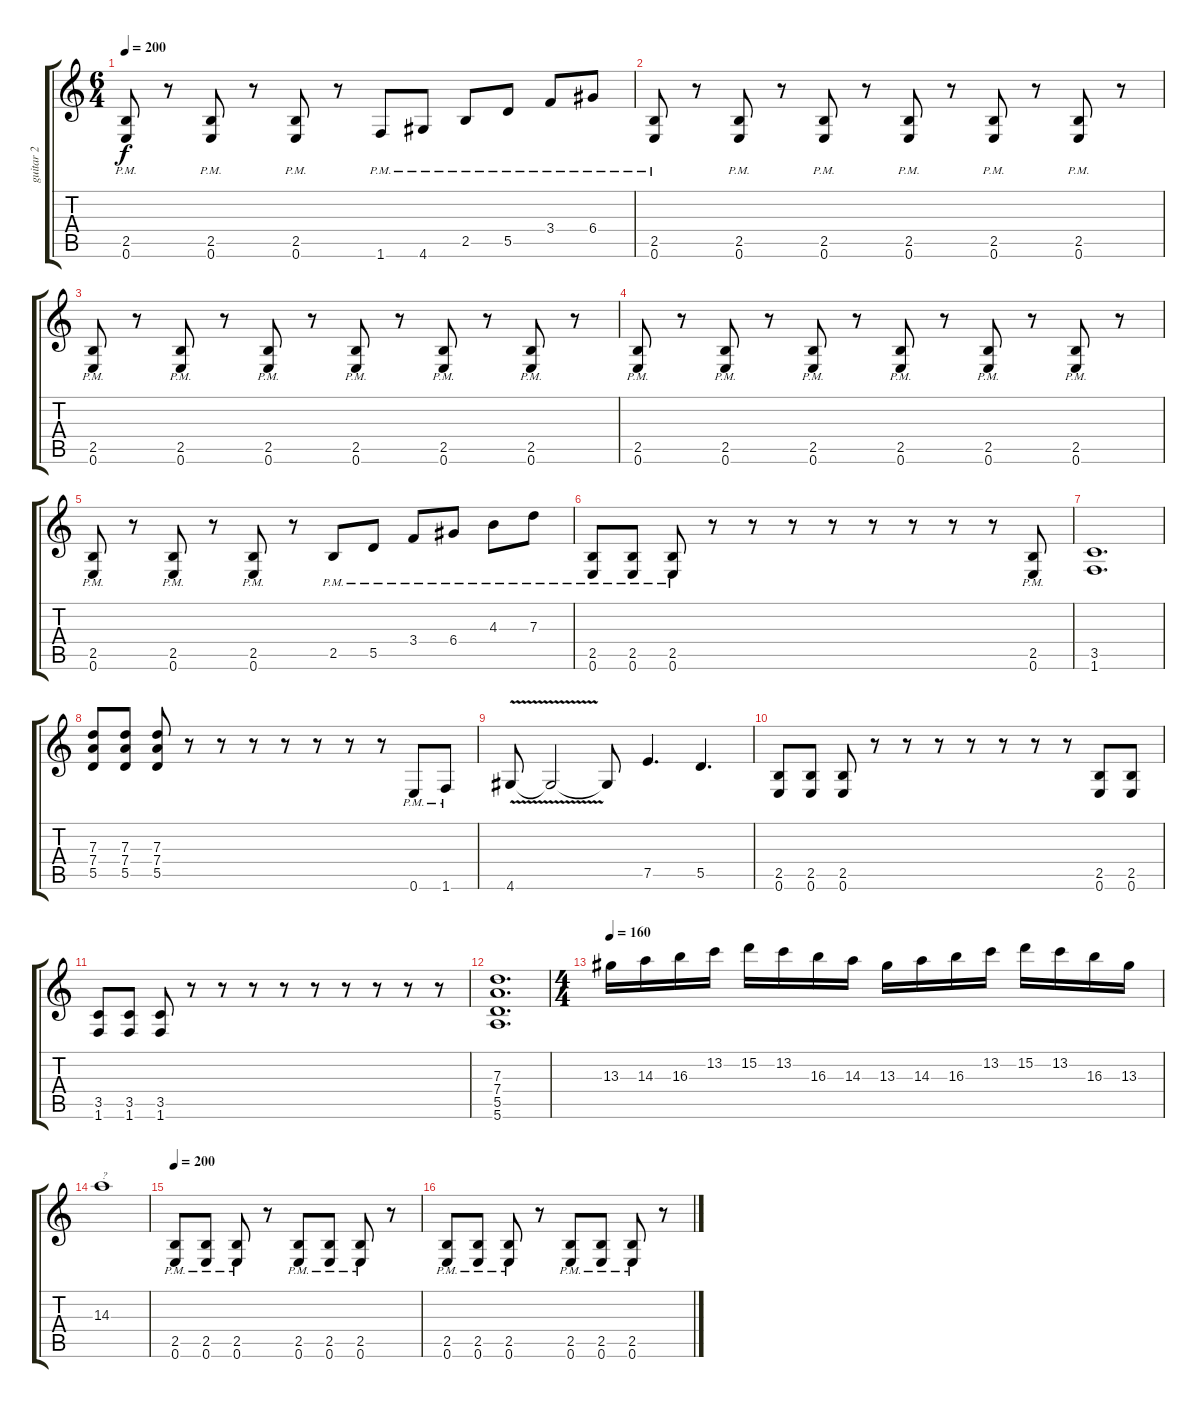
\track ("guitar 2" "guitar 2") {instrument distortionguitar}
\staff {score tabs}
\tuning (E4 B3 G3 D3 A2 E2) {hide}
\ts (6 4)
\tempo 200
\clef g2
\ks c
(2.5{pm} 0.6{pm}).8{dy f} r.8 (2.5{pm} 0.6{pm}).8 r.8 (2.5{pm} 0.6{pm}).8 r.8 1.6{pm}.8 4.6{pm}.8 2.5{pm}.8 5.5{pm}.8 3.4{pm}.8 6.4{pm}.8 |
(2.5{pm} 0.6{pm}).8 r.8 (2.5{pm} 0.6{pm}).8 r.8 (2.5{pm} 0.6{pm}).8 r.8 (2.5{pm} 0.6{pm}).8 r.8 (2.5{pm} 0.6{pm}).8 r.8 (2.5{pm} 0.6{pm}).8 r.8 |
(2.5{pm} 0.6{pm}).8 r.8 (2.5{pm} 0.6{pm}).8 r.8 (2.5{pm} 0.6{pm}).8 r.8 (2.5{pm} 0.6{pm}).8 r.8 (2.5{pm} 0.6{pm}).8 r.8 (2.5{pm} 0.6{pm}).8 r.8 |
(2.5{pm} 0.6{pm}).8 r.8 (2.5{pm} 0.6{pm}).8 r.8 (2.5{pm} 0.6{pm}).8 r.8 (2.5{pm} 0.6{pm}).8 r.8 (2.5{pm} 0.6{pm}).8 r.8 (2.5{pm} 0.6{pm}).8 r.8 |
(2.5{pm} 0.6{pm}).8 r.8 (2.5{pm} 0.6{pm}).8 r.8 (2.5{pm} 0.6{pm}).8 r.8 2.5{pm}.8 5.5{pm}.8 3.4{pm}.8 6.4{pm}.8 4.3{pm}.8 7.3{pm}.8 |
(2.5{pm} 0.6{pm}).8 (2.5{pm} 0.6{pm}).8 (2.5{pm} 0.6{pm}).8 r.8 r.8 r.8 r.8 r.8 r.8 r.8 r.8 (2.5{pm} 0.6{pm}).8 |
(3.5 1.6).1{d} |
(7.3 7.4 5.5).8 (7.3 7.4 5.5).8 (7.3 7.4 5.5).8 r.8 r.8 r.8 r.8 r.8 r.8 r.8 0.6{pm}.8 1.6{pm}.8 |
4.6{v}.8 4.6{t}.2 4.6{t}.8 7.5.4{d} 5.5.4{d} |
(2.5 0.6).8 (2.5 0.6).8 (2.5 0.6).8 r.8 r.8 r.8 r.8 r.8 r.8 r.8 (2.5 0.6).8 (2.5 0.6).8 |
(3.5 1.6).8 (3.5 1.6).8 (3.5 1.6).8 r.8 r.8 r.8 r.8 r.8 r.8 r.8 r.8 r.8 |
(7.3 7.4 5.5 5.6).1{d} |
\ts (4 4)
\tempo 160
13.3.16 14.3.16 16.3.16 13.2.16 15.2.16 13.2.16 16.3.16 14.3.16 13.3.16 14.3.16 16.3.16 13.2.16 15.2.16 13.2.16 16.3.16 13.3.16 |
14.3.1{txt "?"} |
\tempo 200
(2.5{pm} 0.6{pm}).8 (2.5{pm} 0.6{pm}).8 (2.5{pm} 0.6{pm}).8 r.8 (2.5{pm} 0.6{pm}).8 (2.5{pm} 0.6{pm}).8 (2.5{pm} 0.6{pm}).8 r.8 |
(2.5{pm} 0.6{pm}).8 (2.5{pm} 0.6{pm}).8 (2.5{pm} 0.6{pm}).8 r.8 (2.5{pm} 0.6{pm}).8 (2.5{pm} 0.6{pm}).8 (2.5{pm} 0.6{pm}).8 r.8
